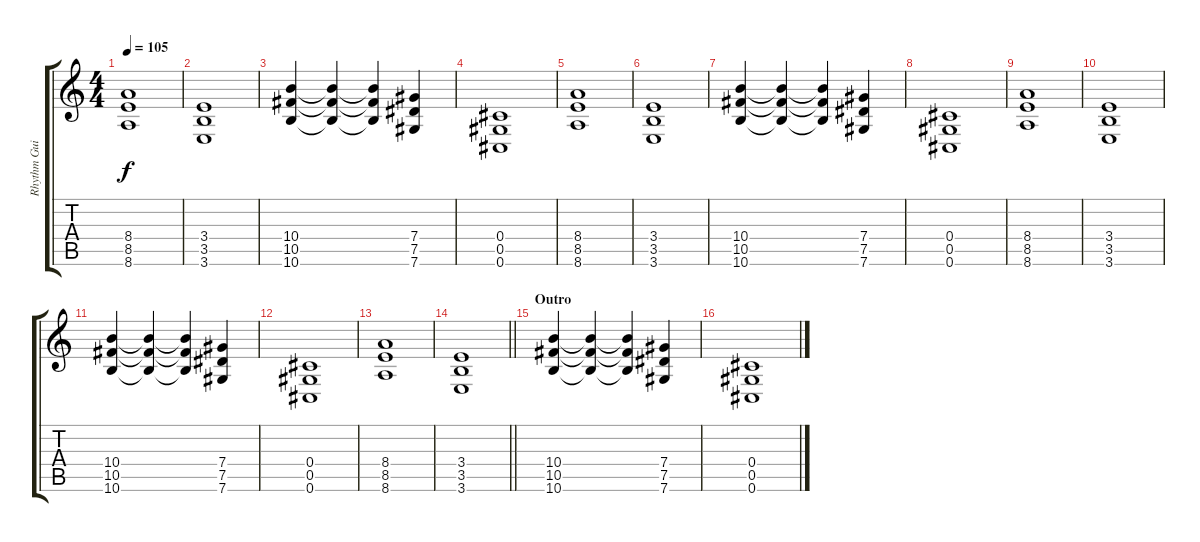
\track ("Rhythm Guitar - Mike Shinoda" "Rhythm Gui") {instrument distortionguitar}
\staff {score tabs}
\tuning (Eb4 Bb3 Gb3 Db3 Ab2 Db2) {hide}
\ts (4 4)
\tempo 105
\clef g2
\ks c
(8.4 8.5 8.6).1{dy f} |
(3.4 3.5 3.6).1 |
(10.4 10.5 10.6).4 (10.4{t} 10.5{t} 10.6{t}).4 (10.4{t} 10.5{t} 10.6{t}).4 (7.4 7.5 7.6).4 |
(0.4 0.5 0.6).1 |
(8.4 8.5 8.6).1 |
(3.4 3.5 3.6).1 |
(10.4 10.5 10.6).4 (10.4{t} 10.5{t} 10.6{t}).4 (10.4{t} 10.5{t} 10.6{t}).4 (7.4 7.5 7.6).4 |
(0.4 0.5 0.6).1 |
(8.4 8.5 8.6).1 |
(3.4 3.5 3.6).1 |
(10.4 10.5 10.6).4 (10.4{t} 10.5{t} 10.6{t}).4 (10.4{t} 10.5{t} 10.6{t}).4 (7.4 7.5 7.6).4 |
(0.4 0.5 0.6).1 |
(8.4 8.5 8.6).1 |
\barLineRight lightlight
(3.4 3.5 3.6).1 |
\section ("" "Outro")
(10.4 10.5 10.6).4 (10.4{t} 10.5{t} 10.6{t}).4 (10.4{t} 10.5{t} 10.6{t}).4 (7.4 7.5 7.6).4 |
(0.4 0.5 0.6).1{volume 16}
